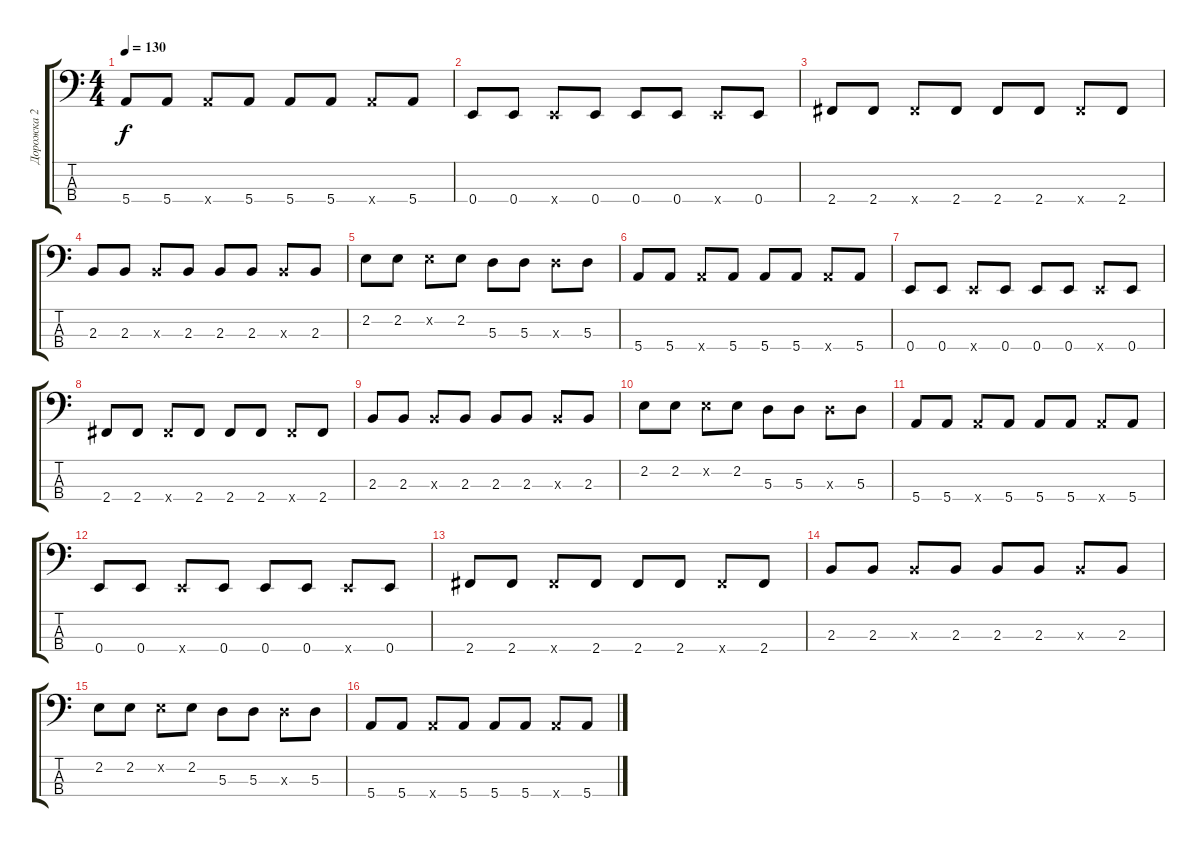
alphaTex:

\track ("Дорожка 2" "Дорожка 2") {instrument electricbassfinger}
\staff {score tabs}
\tuning (G2 D2 A1 E1) {hide}
\ts (4 4)
\tempo 130
\clef f4
\ks c
5.4.8{dy f} 5.4.8 5.4{x}.8 5.4.8 5.4.8 5.4.8 5.4{x}.8 5.4.8 |
0.4.8 0.4.8 0.4{x}.8 0.4.8 0.4.8 0.4.8 0.4{x}.8 0.4.8 |
2.4.8 2.4.8 2.4{x}.8 2.4.8 2.4.8 2.4.8 2.4{x}.8 2.4.8 |
2.3.8 2.3.8 2.3{x}.8 2.3.8 2.3.8 2.3.8 2.3{x}.8 2.3.8 |
2.2.8 2.2.8 2.2{x}.8 2.2.8 5.3.8 5.3.8 5.3{x}.8 5.3.8 |
5.4.8 5.4.8 5.4{x}.8 5.4.8 5.4.8 5.4.8 5.4{x}.8 5.4.8 |
0.4.8 0.4.8 0.4{x}.8 0.4.8 0.4.8 0.4.8 0.4{x}.8 0.4.8 |
2.4.8 2.4.8 2.4{x}.8 2.4.8 2.4.8 2.4.8 2.4{x}.8 2.4.8 |
2.3.8 2.3.8 2.3{x}.8 2.3.8 2.3.8 2.3.8 2.3{x}.8 2.3.8 |
2.2.8 2.2.8 2.2{x}.8 2.2.8 5.3.8 5.3.8 5.3{x}.8 5.3.8 |
5.4.8 5.4.8 5.4{x}.8 5.4.8 5.4.8 5.4.8 5.4{x}.8 5.4.8 |
0.4.8 0.4.8 0.4{x}.8 0.4.8 0.4.8 0.4.8 0.4{x}.8 0.4.8 |
2.4.8 2.4.8 2.4{x}.8 2.4.8 2.4.8 2.4.8 2.4{x}.8 2.4.8 |
2.3.8 2.3.8 2.3{x}.8 2.3.8 2.3.8 2.3.8 2.3{x}.8 2.3.8 |
2.2.8 2.2.8 2.2{x}.8 2.2.8 5.3.8 5.3.8 5.3{x}.8 5.3.8 |
5.4.8 5.4.8 5.4{x}.8 5.4.8 5.4.8 5.4.8 5.4{x}.8 5.4.8
